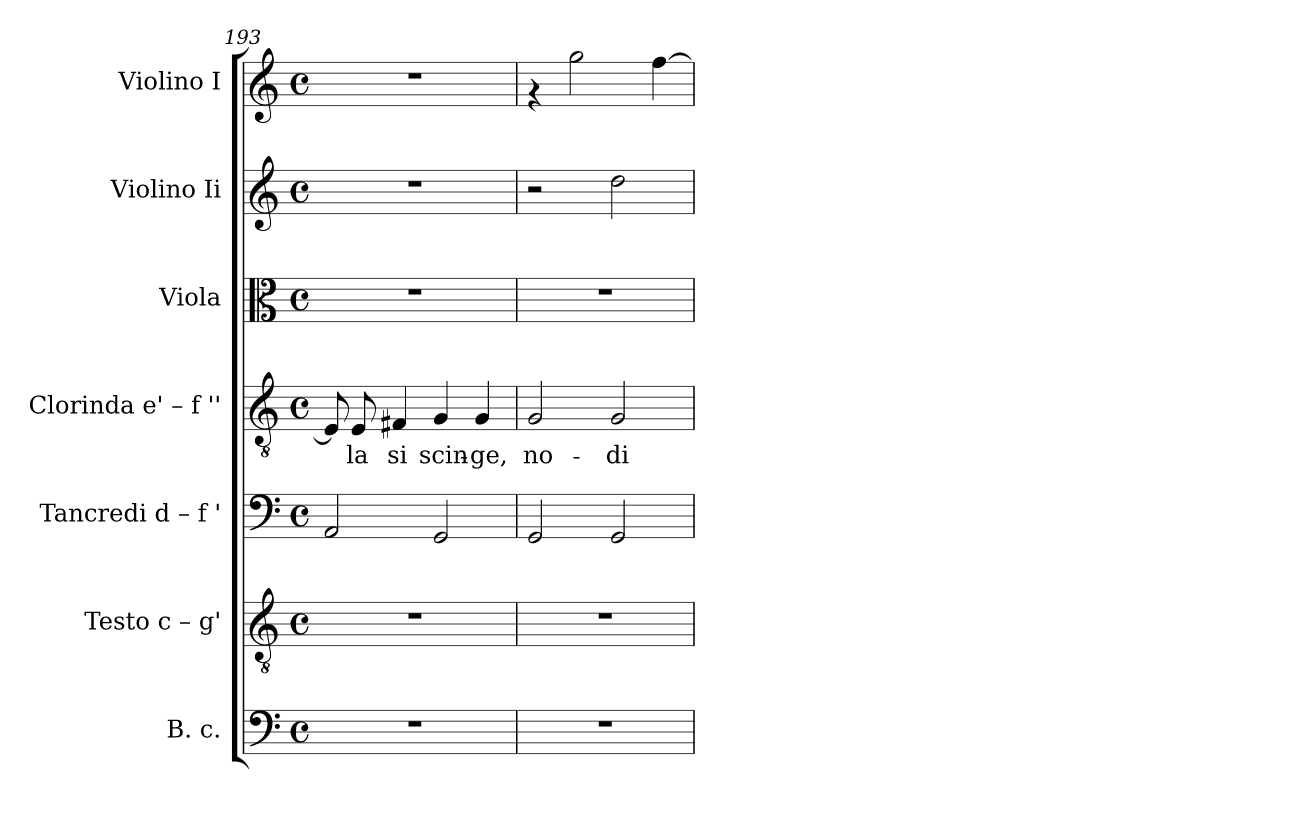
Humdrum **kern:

**kern	**kern	**kern	**kern	**text	**kern	**kern	**kern	**text
*part7	*part6	*part5	*part4	*part4	*part3	*part2	*part1	*part1
*staff7	*staff6	*staff5	*staff4	*staff4	*staff3	*staff2	*staff1	*staff1
*I"B. c.	*I"Testo  c – g'	*I"Tancredi  d – f '	*I"Clorinda  e' – f ''	*	*I"Viola	*I"Violino Ii	*I"Violino I	*
*clefF4	*clefGv2	*clefF4	*clefGv2	*	*clefC3	*clefG2	*clefG2	*
*k[]	*k[]	*k[]	*k[]	*	*k[]	*k[]	*k[]	*
*C:	*C:	*C:	*C:	*	*C:	*C:	*C:	*
*M4/4	*M4/4	*M4/4	*M4/4	*	*M4/4	*M4/4	*M4/4	*
*met(c)	*met(c)	*met(c)	*met(c)	*	*met(c)	*met(c)	*met(c)	*
=193	=193	=193	=193	=193	=193	=193	=193	=193
!	!	!	!	!LO:LY:b:cj	!	!	!	!
1r	1r	2AA/	8E/]	--	1r	1r	1r	.
!	!	!	!	!LO:LY:b:cj	!	!	!	!
.	.	.	8E/	-la	.	.	.	.
!	!	!	!	!LO:LY:b:cj	!	!	!	!
.	.	.	4F#X/	si	.	.	.	.
!	!	!	!	!LO:LY:b:cj	!	!	!	!
.	.	2GG/	4G/	scin-	.	.	.	.
!	!	!	!	!LO:LY:b:cj	!	!	!	!
.	.	.	4G/	-ge,	.	.	.	.
!!LO:PB:g=z
=194	=194	=194	=194	=194	=194	=194	=194	=194
!	!	!	!	!LO:LY:b:cj	!	!	!	!
1r	1r	2GG/	2G/	no-	1r	2r	4rf	.
!	!	!	!	!	!	!	!	!LO:LY:b:cj
.	.	.	.	.	.	.	2gg\	.
!	!	!	!	!LO:LY:b:cj	!	!	!	!
.	.	2GG/	2G/	-di	.	2dd\	.	.
!	!	!	!	!	!	!	!	!LO:LY:b:cj
.	.	.	.	.	.	.	[>4ff\	.
=	=	=	=	=	=	=	=	=
*-	*-	*-	*-	*-	*-	*-	*-	*-
